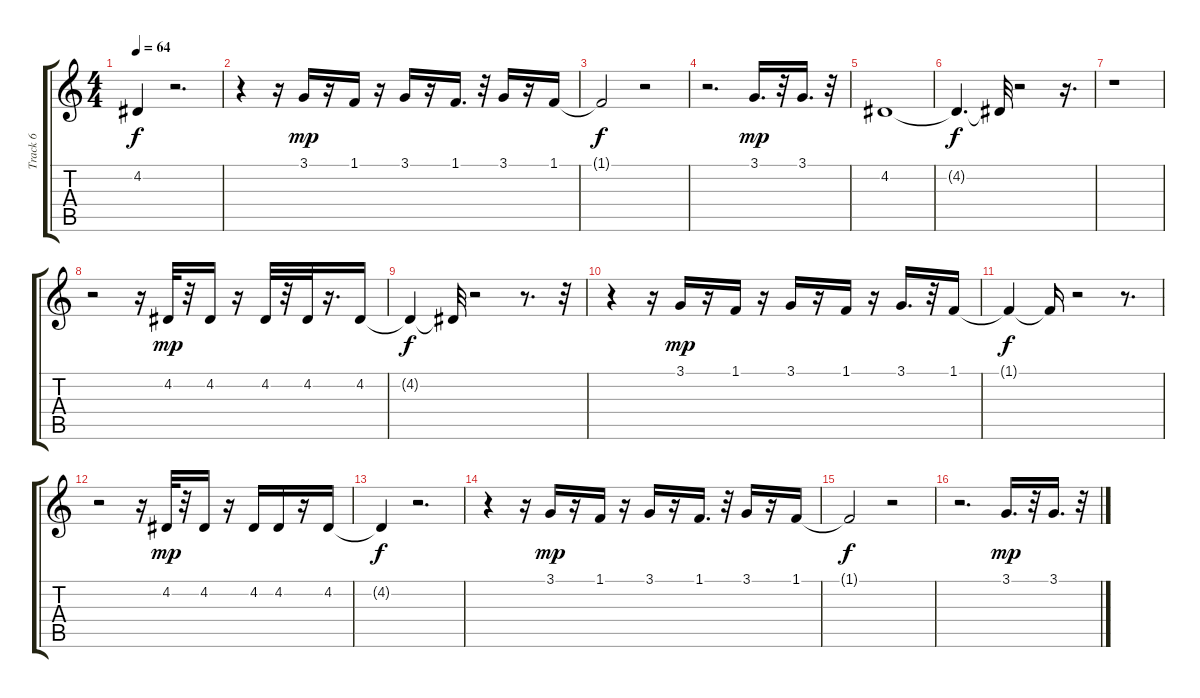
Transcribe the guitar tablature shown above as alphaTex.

\track ("Track 6" "Track 6") {instrument pad4choir}
\staff {score tabs}
\tuning (E4 B3 G3 D3 A2 E2) {hide}
\ts (4 4)
\tempo 64
\clef g2
\ks c
4.2{t}.4{dy f} r.2{d} |
r.4 r.16 3.1.16{dy mp} r.16 1.1.16 r.16 3.1.16 r.16 1.1.16{d} r.32 3.1.16 r.16 1.1.16 |
1.1{t}.2{dy f} r.2 |
r.2{d} 3.1.16{d dy mp} r.32 3.1.16{d} r.32 |
4.2.1 |
4.2{t}.4{d dy f} 4.2{t}.32 r.2 r.16{d} |
r.1 |
r.2 r.16 4.2.32{dy mp} r.32 4.2.16 r.16 4.2.32 r.32 4.2.32 r.16{d} 4.2.16 |
4.2{t}.4{dy f} 4.2{t}.32 r.2 r.8{d} r.32 |
r.4 r.16 3.1.16{dy mp} r.16 1.1.16 r.16 3.1.16 r.16 1.1.16 r.16 3.1.16{d} r.32 1.1.16 |
1.1{t}.4{dy f} 1.1{t}.16 r.2 r.8{d} |
r.2 r.16 4.2.32{dy mp} r.32 4.2.16 r.16 4.2.16 4.2.16 r.16 4.2.16 |
4.2{t}.4{dy f} r.2{d} |
r.4 r.16 3.1.16{dy mp} r.16 1.1.16 r.16 3.1.16 r.16 1.1.16{d} r.32 3.1.16 r.16 1.1.16 |
1.1{t}.2{dy f} r.2 |
r.2{d} 3.1.16{d dy mp} r.32 3.1.16{d} r.32
